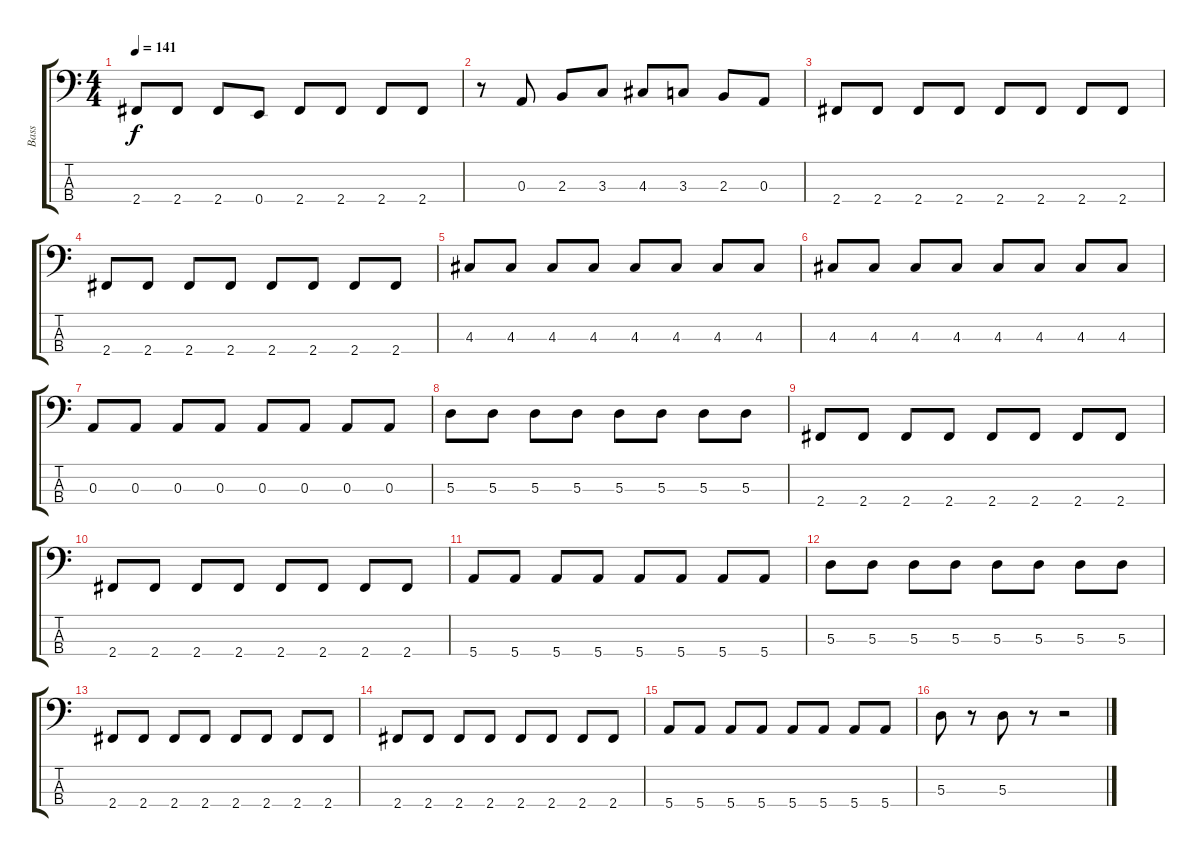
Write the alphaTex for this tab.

\track ("Bass" "Bass") {instrument electricbassfinger}
\staff {score tabs}
\tuning (G2 D2 A1 E1) {hide}
\ts (4 4)
\tempo 141
\clef f4
\ks c
2.4.8{dy f} 2.4.8 2.4.8 0.4.8 2.4.8 2.4.8 2.4.8 2.4.8 |
r.8 0.3.8 2.3.8 3.3.8 4.3.8 3.3.8 2.3.8 0.3.8 |
2.4.8 2.4.8 2.4.8 2.4.8 2.4.8 2.4.8 2.4.8 2.4.8 |
2.4.8 2.4.8 2.4.8 2.4.8 2.4.8 2.4.8 2.4.8 2.4.8 |
4.3.8 4.3.8 4.3.8 4.3.8 4.3.8 4.3.8 4.3.8 4.3.8 |
4.3.8 4.3.8 4.3.8 4.3.8 4.3.8 4.3.8 4.3.8 4.3.8 |
0.3.8 0.3.8 0.3.8 0.3.8 0.3.8 0.3.8 0.3.8 0.3.8 |
5.3.8 5.3.8 5.3.8 5.3.8 5.3.8 5.3.8 5.3.8 5.3.8 |
2.4.8 2.4.8 2.4.8 2.4.8 2.4.8 2.4.8 2.4.8 2.4.8 |
2.4.8 2.4.8 2.4.8 2.4.8 2.4.8 2.4.8 2.4.8 2.4.8 |
5.4.8 5.4.8 5.4.8 5.4.8 5.4.8 5.4.8 5.4.8 5.4.8 |
5.3.8 5.3.8 5.3.8 5.3.8 5.3.8 5.3.8 5.3.8 5.3.8 |
2.4.8 2.4.8 2.4.8 2.4.8 2.4.8 2.4.8 2.4.8 2.4.8 |
2.4.8 2.4.8 2.4.8 2.4.8 2.4.8 2.4.8 2.4.8 2.4.8 |
5.4.8 5.4.8 5.4.8 5.4.8 5.4.8 5.4.8 5.4.8 5.4.8 |
5.3.8 r.8 5.3.8 r.8 r.2
